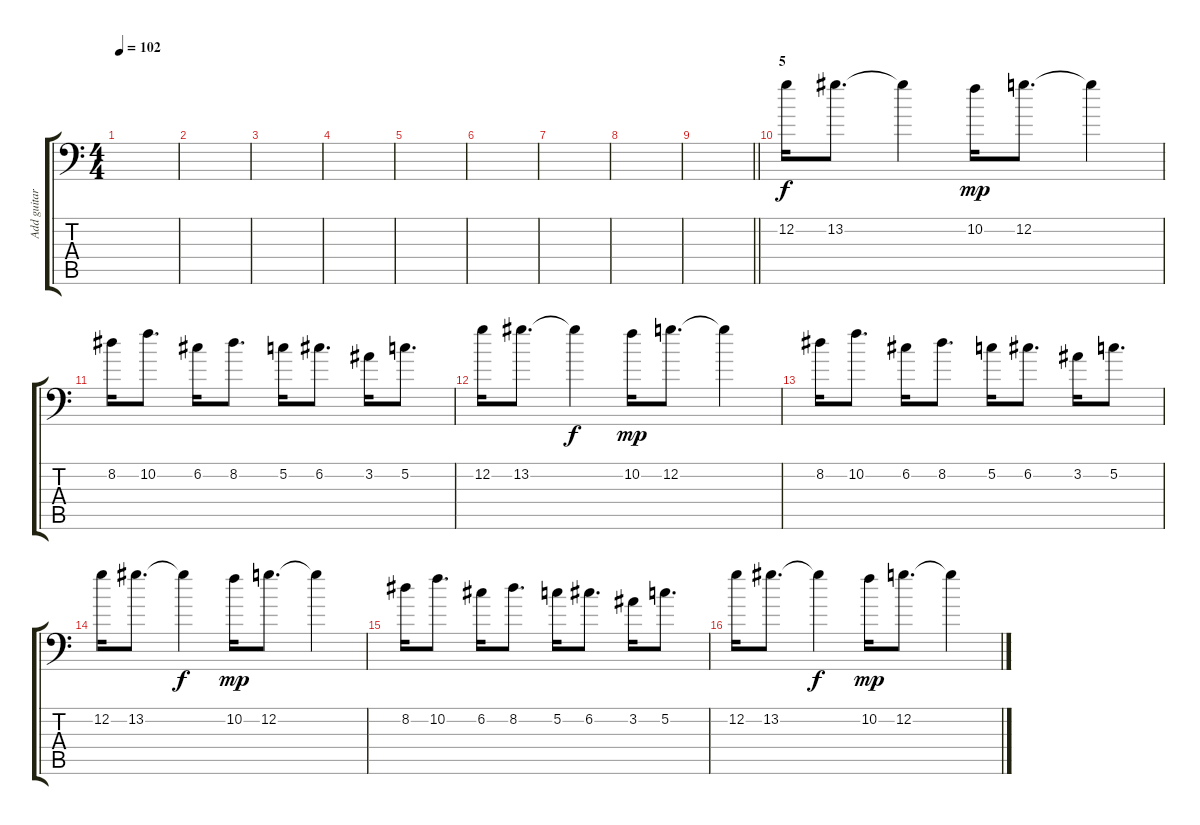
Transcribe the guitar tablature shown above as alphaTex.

\track ("Add guitar" "Add guitar") {instrument overdrivenguitar}
\staff {score tabs}
\tuning (C4 G3 Eb3 Bb2 F2 Bb1) {hide}
\ts (4 4)
\tempo 102
\clef f4
\ks c
|
|
|
|
|
|
|
|
\barLineRight lightlight
|
\section ("" "5")
12.2.16 13.2.8{d} 13.2{t}.4{dy f} 10.2.16{dy mp} 12.2.8{d} 12.2{t}.4 |
8.2.16 10.2.8{d} 6.2.16 8.2.8{d} 5.2.16 6.2.8{d} 3.2.16 5.2.8{d} |
12.2.16 13.2.8{d} 13.2{t}.4{dy f} 10.2.16{dy mp} 12.2.8{d} 12.2{t}.4 |
8.2.16 10.2.8{d} 6.2.16 8.2.8{d} 5.2.16 6.2.8{d} 3.2.16 5.2.8{d} |
12.2.16 13.2.8{d} 13.2{t}.4{dy f} 10.2.16{dy mp} 12.2.8{d} 12.2{t}.4 |
8.2.16 10.2.8{d} 6.2.16 8.2.8{d} 5.2.16 6.2.8{d} 3.2.16 5.2.8{d} |
12.2.16 13.2.8{d} 13.2{t}.4{dy f} 10.2.16{dy mp} 12.2.8{d} 12.2{t}.4
